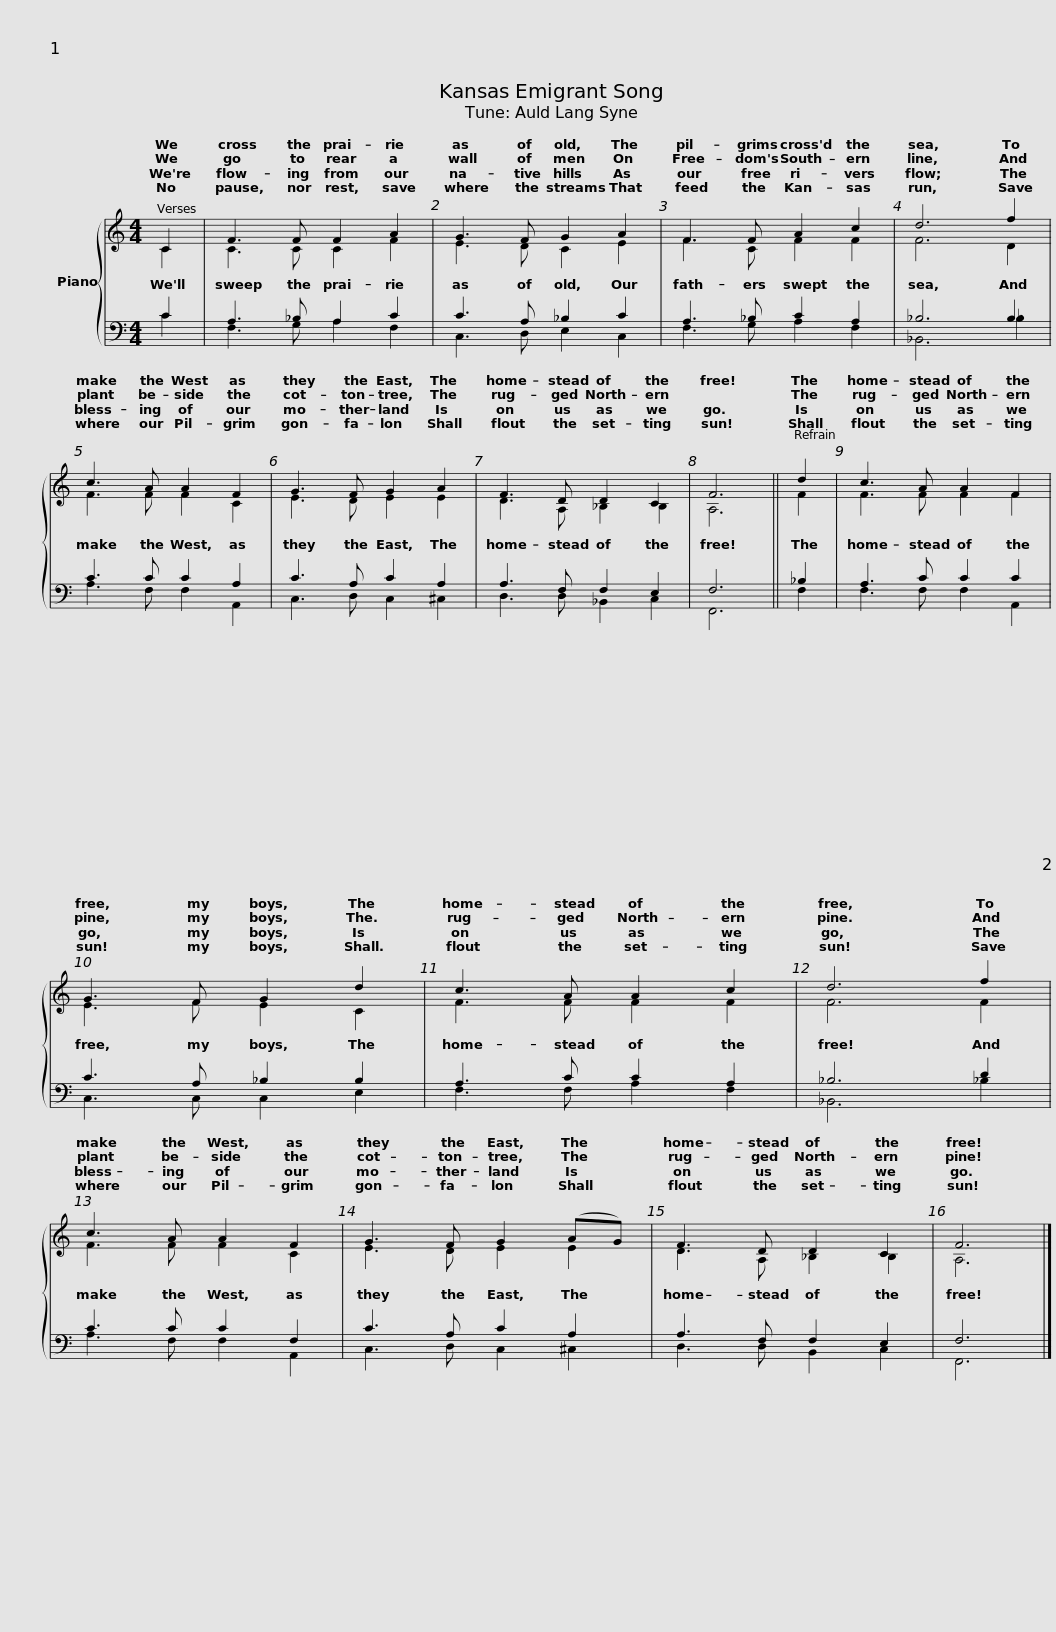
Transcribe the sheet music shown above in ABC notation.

X:1
%%score { ( 1 2 ) | ( 3 4 ) }
L:1/8
M:4/4
I:linebreak $
K:C
V:1 treble
V:2 treble
V:3 bass
V:4 bass
V:1
 C2 | F3 F F2 A2 | G3 F G2 A2 | F3 F A2 c2 | d6 f2 | %5
 c3 A A2 F2 | G3 F G2 A2 |$ F3 D D2 C2 | F6 ||$ d2 | %10
 c3 A A2 F2 | G3 F G2 d2 | c3 A A2 c2 | d6 f2 |$ c3 A A2 F2 | %15
 G3 F G2 (AG) | F3 D D2 C2 | F6 |] %18
V:2
 C2 | C3 C C2 F2 | E3 D C2 E2 | F3 C F2 F2 | F6 D2 | %5
 F3 F F2 C2 | E3 D E2 E2 |$ D3 A, _B,2 B,2 | A,6 ||$ F2 | %10
 F3 F F2 F2 | E3 F E2 C2 | F3 F F2 F2 | F6 F2 |$ F3 F F2 C2 | %15
 E3 D E2 E2 | D3 A, _B,2 B,2 | A,6 |] %18
V:3
 C2 | A,3 _B, A,2 C2 | C3 A, _B,2 C2 | A,3 _B, C2 A,2 | _B,6 B,2 | %5
 C3 C C2 A,2 | C3 A, C2 A,2 |$ A,3 F, F,2 E,2 | F,6 ||$ _B,2 | %10
 A,3 C C2 C2 | C3 A, _B,2 B,2 | A,3 C C2 A,2 | _B,6 D2 |$ C3 C C2 F,2 | %15
 C3 A, C2 A,2 | A,3 F, F,2 E,2 | F,6 |] %18
V:4
 C2 | F,3 G, A,2 F,2 | C,3 D, E,2 C,2 | F,3 G, A,2 F,2 | _B,,6 _B,2 | %5
 A,3 F, F,2 A,,2 | C,3 D, C,2 ^C,2 |$ D,3 D, _B,,2 C,2 | F,,6 ||$ F,2 | %10
 F,3 F, F,2 A,,2 | C,3 C, C,2 E,2 | F,3 F, A,2 F,2 | _B,,6 _B,2 |$ A,3 F, F,2 A,,2 | %15
 C,3 D, C,2 ^C,2 | D,3 D, B,,2 C,2 | F,,6 |] %18
